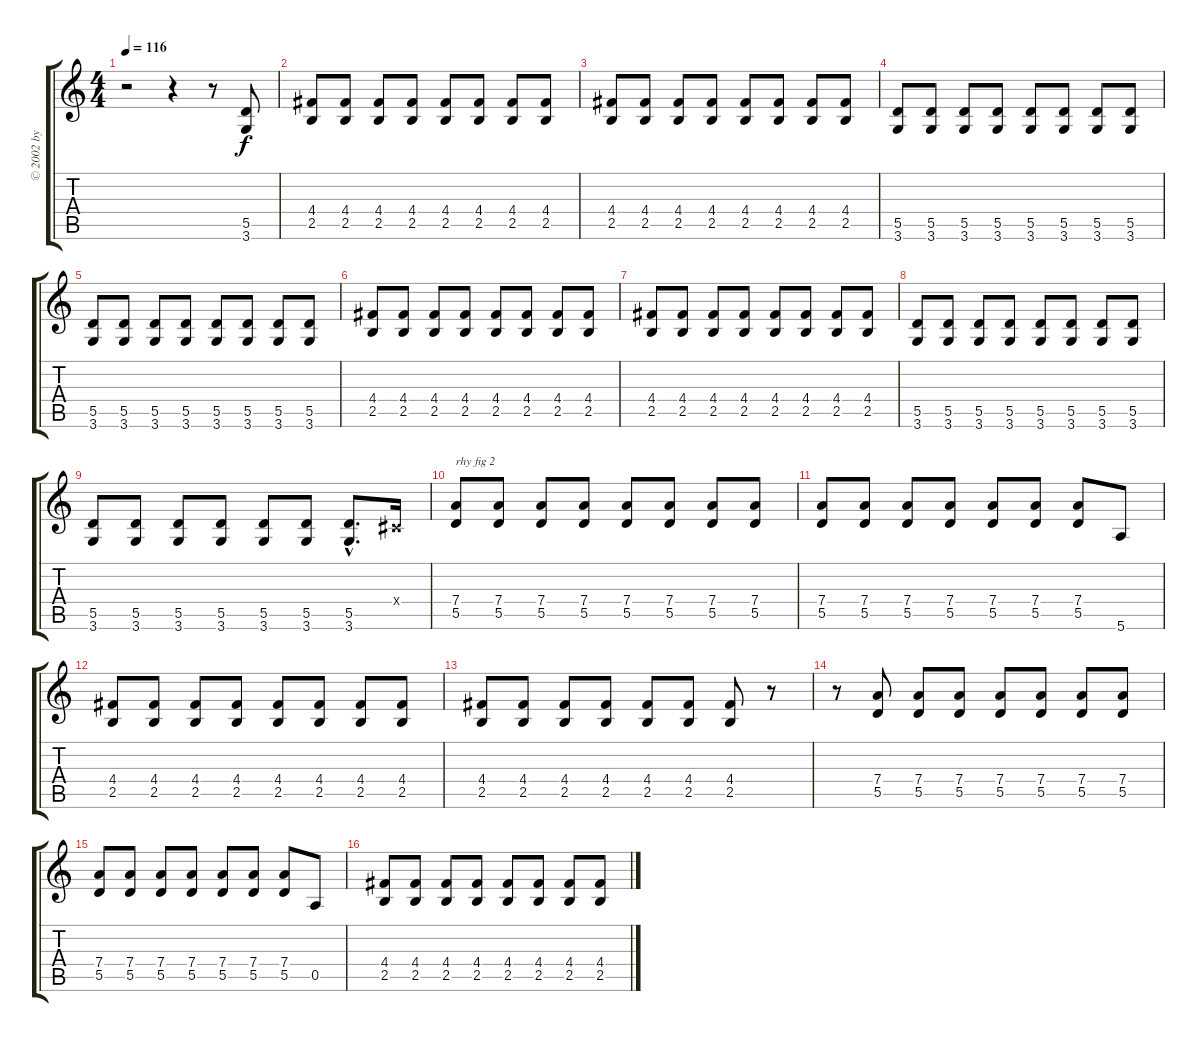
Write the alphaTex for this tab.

\track ("© 2002 by John Taylor" "© 2002 by ") {instrument electricguitarmuted}
\staff {score tabs}
\tuning (E4 B3 G3 D3 A2 E2) {hide}
\ts (4 4)
\tempo 116
\clef g2
\ks c
r.2{dy f instrument electricguitarmuted} r.4 r.8 (5.5 3.6).8 |
(4.4 2.5).8 (4.4 2.5).8 (4.4 2.5).8 (4.4 2.5).8 (4.4 2.5).8 (4.4 2.5).8 (4.4 2.5).8 (4.4 2.5).8 |
(4.4 2.5).8 (4.4 2.5).8 (4.4 2.5).8 (4.4 2.5).8 (4.4 2.5).8 (4.4 2.5).8 (4.4 2.5).8 (4.4 2.5).8 |
(5.5 3.6).8 (5.5 3.6).8 (5.5 3.6).8 (5.5 3.6).8 (5.5 3.6).8 (5.5 3.6).8 (5.5 3.6).8 (5.5 3.6).8 |
(5.5 3.6).8 (5.5 3.6).8 (5.5 3.6).8 (5.5 3.6).8 (5.5 3.6).8 (5.5 3.6).8 (5.5 3.6).8 (5.5 3.6).8 |
(4.4 2.5).8 (4.4 2.5).8 (4.4 2.5).8 (4.4 2.5).8 (4.4 2.5).8 (4.4 2.5).8 (4.4 2.5).8 (4.4 2.5).8 |
(4.4 2.5).8 (4.4 2.5).8 (4.4 2.5).8 (4.4 2.5).8 (4.4 2.5).8 (4.4 2.5).8 (4.4 2.5).8 (4.4 2.5).8 |
(5.5 3.6).8 (5.5 3.6).8 (5.5 3.6).8 (5.5 3.6).8 (5.5 3.6).8 (5.5 3.6).8 (5.5 3.6).8 (5.5 3.6).8 |
(5.5 3.6).8 (5.5 3.6).8 (5.5 3.6).8 (5.5 3.6).8 (5.5 3.6).8 (5.5 3.6).8 (5.5{hac} 3.6{hac}).8{d} -1.4{x}.16 |
(7.4 5.5).8{txt "rhy fig 2"} (7.4 5.5).8 (7.4 5.5).8 (7.4 5.5).8 (7.4 5.5).8 (7.4 5.5).8 (7.4 5.5).8 (7.4 5.5).8 |
(7.4 5.5).8 (7.4 5.5).8 (7.4 5.5).8 (7.4 5.5).8 (7.4 5.5).8 (7.4 5.5).8 (7.4 5.5).8 5.6.8 |
(4.4 2.5).8 (4.4 2.5).8 (4.4 2.5).8 (4.4 2.5).8 (4.4 2.5).8 (4.4 2.5).8 (4.4 2.5).8 (4.4 2.5).8 |
(4.4 2.5).8 (4.4 2.5).8 (4.4 2.5).8 (4.4 2.5).8 (4.4 2.5).8 (4.4 2.5).8 (4.4 2.5).8 r.8 |
r.8 (7.4 5.5).8 (7.4 5.5).8 (7.4 5.5).8 (7.4 5.5).8 (7.4 5.5).8 (7.4 5.5).8 (7.4 5.5).8 |
(7.4 5.5).8 (7.4 5.5).8 (7.4 5.5).8 (7.4 5.5).8 (7.4 5.5).8 (7.4 5.5).8 (7.4 5.5).8 0.5.8 |
(4.4 2.5).8 (4.4 2.5).8 (4.4 2.5).8 (4.4 2.5).8 (4.4 2.5).8 (4.4 2.5).8 (4.4 2.5).8 (4.4 2.5).8
